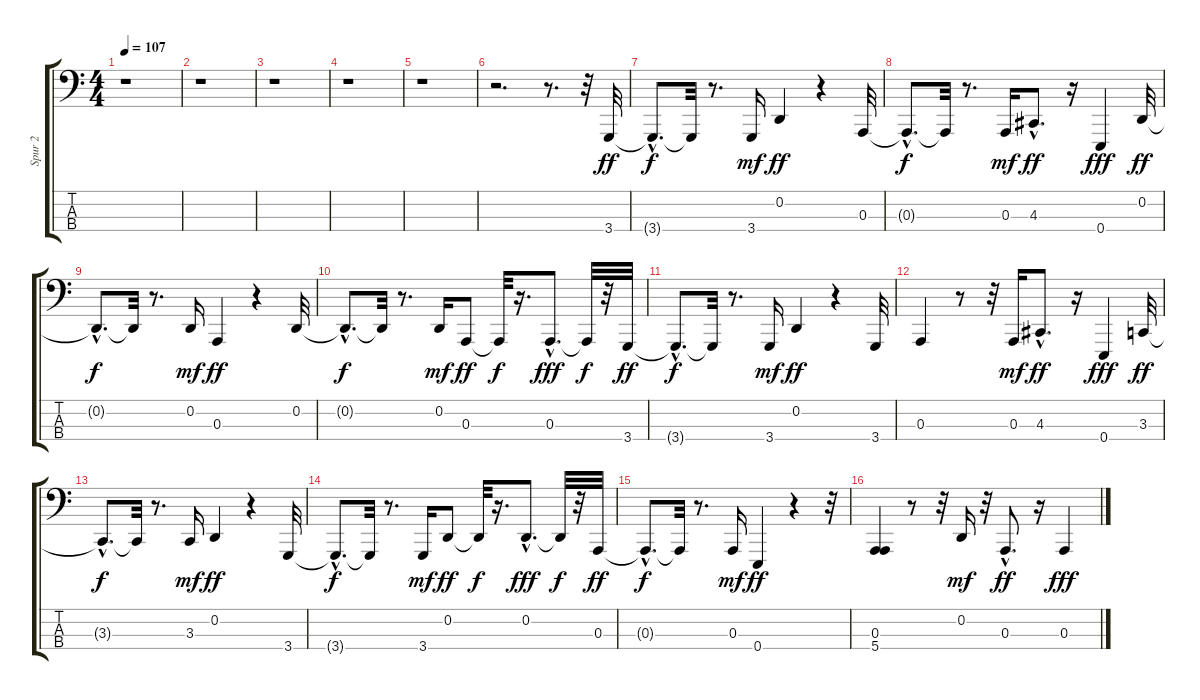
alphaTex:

\track ("Spur 2" "Spur 2") {instrument acousticgrandpiano}
\staff {score tabs}
\tuning (G2 D2 A1 E1) {hide}
\ts (4 4)
\tempo 107
\clef f4
\ks c
r.1{dy ff} |
r.1 |
r.1 |
r.1 |
r.1 |
r.2{d} r.8{d} r.32 3.4.32{volume 12 balance 8 instrument electricbassfinger} |
3.4{hac t}.8{d dy f} 3.4{t}.32 r.8{d} 3.4.16{dy mf} 0.2.4{dy ff} r.4 0.3.32 |
0.3{hac t}.8{d dy f} 0.3{t}.32 r.8{d} 0.3.16{dy mf} 4.3{hac}.8{d dy ff} r.16 0.4.4{dy fff} 0.2.32{dy ff} |
0.2{hac t}.8{d dy f} 0.2{t}.32 r.8{d} 0.2.16{dy mf} 0.3.4{dy ff} r.4 0.2.32 |
0.2{hac t}.8{d dy f} 0.2{t}.32 r.8{d} 0.2.16{dy mf} 0.3.8{dy ff} 0.3{t}.32{dy f} r.16{d} 0.3{hac}.8{d dy fff} 0.3{t}.32{dy f} r.32 3.4.32{dy ff} |
3.4{hac t}.8{d dy f} 3.4{t}.32 r.8{d} 3.4.16{dy mf} 0.2.4{dy ff} r.4 3.4.32 |
0.3.4 r.8 r.32 0.3.16{dy mf} 4.3{hac}.8{d dy ff} r.16 0.4.4{dy fff} 3.3.32{dy ff} |
3.3{hac t}.8{d dy f} 3.3{t}.32 r.8{d} 3.3.16{dy mf} 0.2.4{dy ff} r.4 3.4.32 |
3.4{hac t}.8{d dy f} 3.4{t}.32 r.8{d} 3.4.16{dy mf} 0.2.8{dy ff} 0.2{t}.32{dy f} r.16{d} 0.2{hac}.8{d dy fff} 0.2{t}.32{dy f} r.32 0.3.32{dy ff} |
0.3{hac t}.8{d dy f} 0.3{t}.32 r.8{d} 0.3.16{dy mf} 0.4.4{dy ff} r.4 r.32 |
(0.3 5.4).4 r.8 r.32 0.2.16{dy mf} r.32 0.3{hac}.8{d dy ff} r.16 0.3.4{dy fff}
